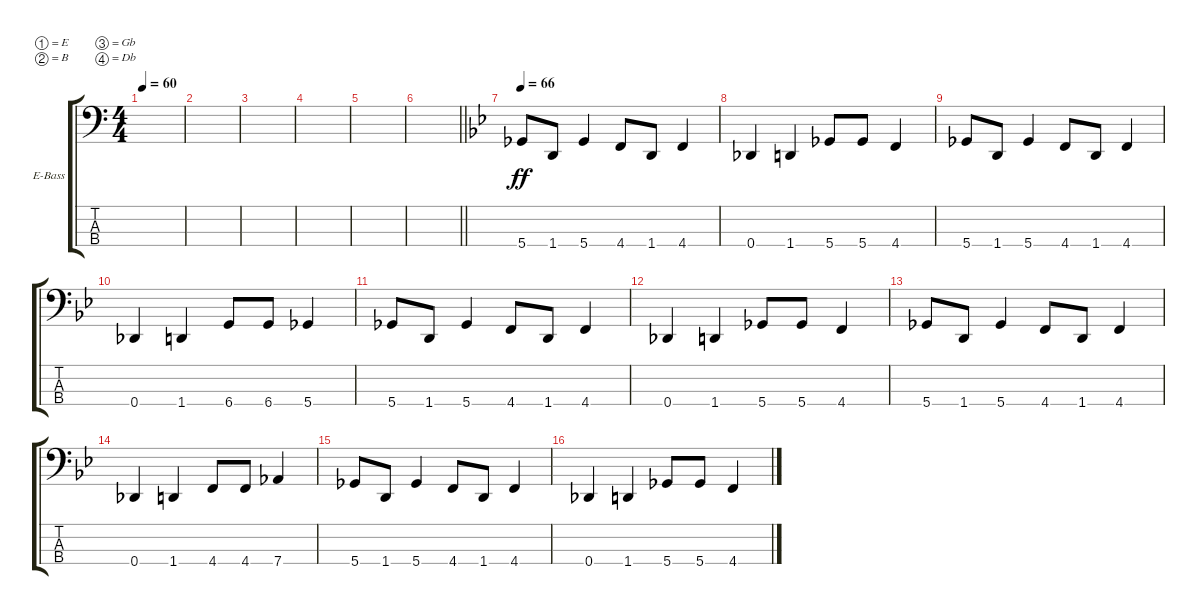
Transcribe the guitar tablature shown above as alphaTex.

\bracketExtendMode groupsimilarinstruments
\firstSystemTrackNameOrientation horizontal
\otherSystemsTrackNameOrientation horizontal
\track ("Bass" "E-Bass") {instrument electricbassfinger}
\staff {score tabs}
\tuning (E2 B1 Gb1 Db1)
\ts (4 4)
\tempo 60
\clef f4
\ks c
|
|
|
|
|
\barLineRight lightlight
|
\tempo 66
\ks gminor
5.4.8{dy ff} 1.4.8 5.4.4 4.4.8 1.4.8 4.4.4 |
0.4.4 1.4.4 5.4.8 5.4.8 4.4.4 |
5.4.8 1.4.8 5.4.4 4.4.8 1.4.8 4.4.4 |
0.4.4 1.4.4 6.4.8 6.4.8 5.4.4 |
5.4.8 1.4.8 5.4.4 4.4.8 1.4.8 4.4.4 |
0.4.4 1.4.4 5.4.8 5.4.8 4.4.4 |
5.4.8 1.4.8 5.4.4 4.4.8 1.4.8 4.4.4 |
0.4.4 1.4.4 4.4.8 4.4.8 7.4.4 |
5.4.8 1.4.8 5.4.4 4.4.8 1.4.8 4.4.4 |
0.4.4 1.4.4 5.4.8 5.4.8 4.4.4
